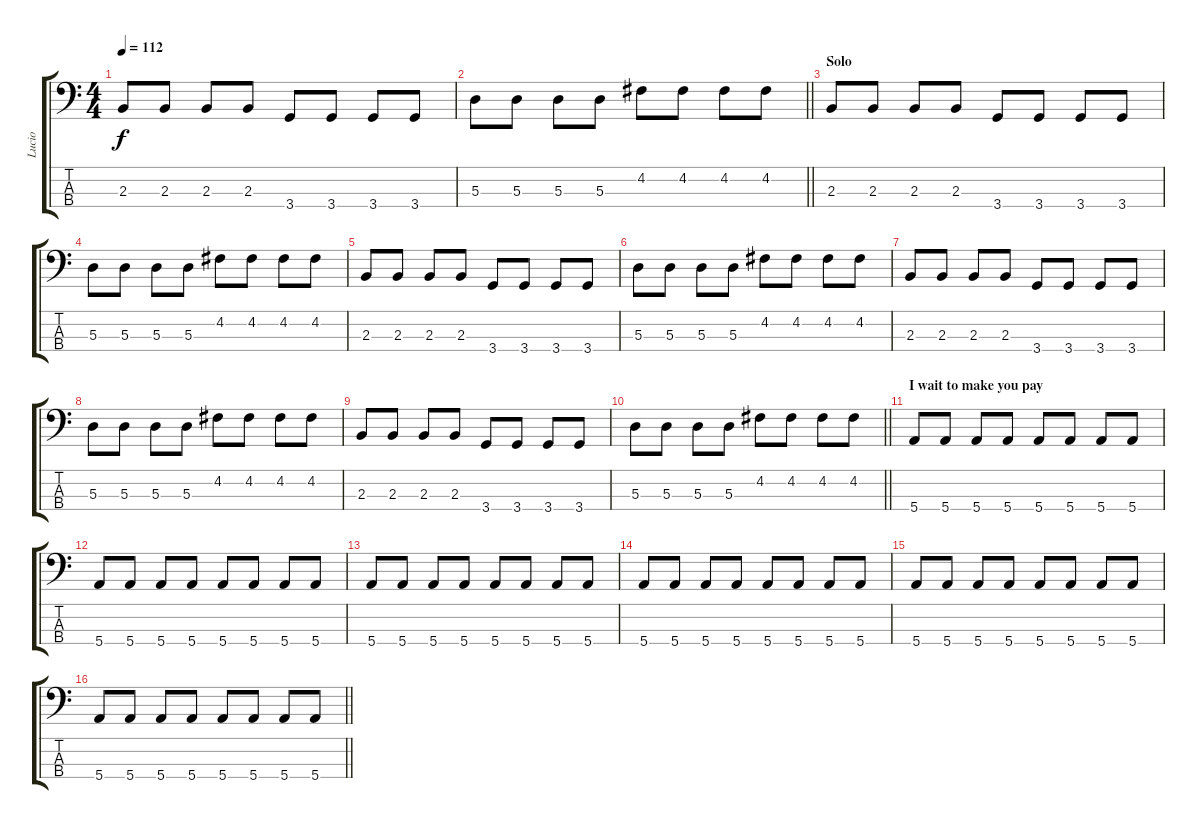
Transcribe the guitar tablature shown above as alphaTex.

\track ("Lucio" "Lucio") {instrument electricbassfinger}
\staff {score tabs}
\tuning (G2 D2 A1 E1) {hide}
\ts (4 4)
\tempo 112
\clef f4
\ks c
2.3.8{dy f} 2.3.8 2.3.8 2.3.8 3.4.8 3.4.8 3.4.8 3.4.8 |
\barLineRight lightlight
5.3.8 5.3.8 5.3.8 5.3.8 4.2.8 4.2.8 4.2.8 4.2.8 |
\section ("" "Solo")
2.3.8 2.3.8 2.3.8 2.3.8 3.4.8 3.4.8 3.4.8 3.4.8 |
5.3.8 5.3.8 5.3.8 5.3.8 4.2.8 4.2.8 4.2.8 4.2.8 |
2.3.8 2.3.8 2.3.8 2.3.8 3.4.8 3.4.8 3.4.8 3.4.8 |
5.3.8 5.3.8 5.3.8 5.3.8 4.2.8 4.2.8 4.2.8 4.2.8 |
2.3.8 2.3.8 2.3.8 2.3.8 3.4.8 3.4.8 3.4.8 3.4.8 |
5.3.8 5.3.8 5.3.8 5.3.8 4.2.8 4.2.8 4.2.8 4.2.8 |
2.3.8 2.3.8 2.3.8 2.3.8 3.4.8 3.4.8 3.4.8 3.4.8 |
\barLineRight lightlight
5.3.8 5.3.8 5.3.8 5.3.8 4.2.8 4.2.8 4.2.8 4.2.8 |
\section ("" "I wait to make you pay")
5.4.8 5.4.8 5.4.8 5.4.8 5.4.8 5.4.8 5.4.8 5.4.8 |
5.4.8 5.4.8 5.4.8 5.4.8 5.4.8 5.4.8 5.4.8 5.4.8 |
5.4.8 5.4.8 5.4.8 5.4.8 5.4.8 5.4.8 5.4.8 5.4.8 |
5.4.8 5.4.8 5.4.8 5.4.8 5.4.8 5.4.8 5.4.8 5.4.8 |
5.4.8 5.4.8 5.4.8 5.4.8 5.4.8 5.4.8 5.4.8 5.4.8 |
\barLineRight lightlight
5.4.8 5.4.8 5.4.8 5.4.8 5.4.8 5.4.8 5.4.8 5.4.8
